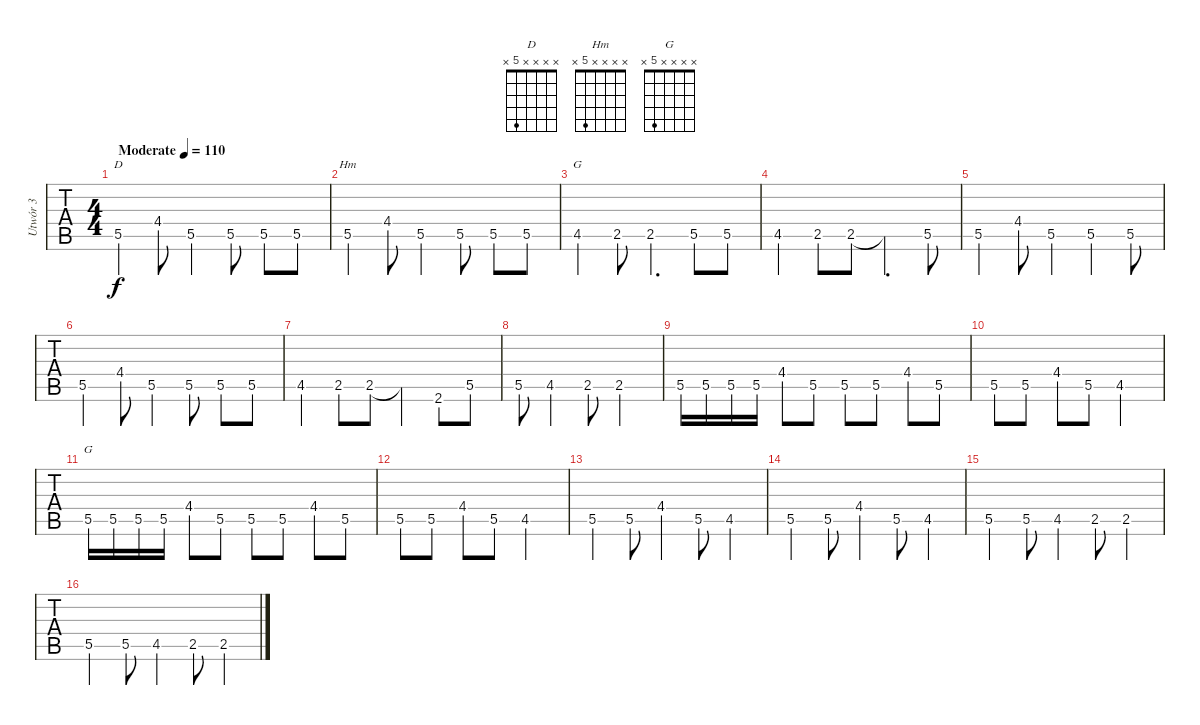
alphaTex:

\track ("Utwór 3" "Utwór 3") {instrument brightacousticpiano}
\staff {tabs}
\tuning (E4 B3 G3 D3 A2 E2) {hide}
\chord ("D" x x x x 5 x)
\chord ("Hm" x x x x 5 x)
\chord ("G" x x x x 4 x)
\chord ("G" x x x x 5 x)
\ts (4 4)
\tempo (110 "Moderate")
\clef g2
\ks d
5.5.4{ch "D" dy f instrument brightacousticpiano} 4.4.8 5.5.4 5.5.8 5.5.8 5.5.8 |
5.5.4{ch "Hm"} 4.4.8 5.5.4 5.5.8 5.5.8 5.5.8 |
4.5.4{ch "G"} 2.5.8 2.5.4{d} 5.5.8 5.5.8 |
4.5.4 2.5.8 2.5.8 2.5{t}.4{d} 5.5.8 |
5.5.4 4.4.8 5.5.4 5.5.4 5.5.8 |
5.5.4 4.4.8 5.5.4 5.5.8 5.5.8 5.5.8 |
4.5.4 2.5.8 2.5.8 2.5{t}.4 2.6.8 5.5.8 |
5.5.8 4.5.4 2.5.8 2.5.2 |
5.5.16 5.5.16 5.5.16 5.5.16 4.4.8 5.5.8 5.5.8 5.5.8 4.4.8 5.5.8 |
5.5.8 5.5.8 4.4.8 5.5.8 4.5.2 |
5.5.16{ch "G"} 5.5.16 5.5.16 5.5.16 4.4.8 5.5.8 5.5.8 5.5.8 4.4.8 5.5.8 |
5.5.8 5.5.8 4.4.8 5.5.8 4.5.2 |
5.5.4 5.5.8 4.4.4 5.5.8 4.5.4 |
5.5.4 5.5.8 4.4.4 5.5.8 4.5.4 |
5.5.4 5.5.8 4.5.4 2.5.8 2.5.4 |
5.5.4 5.5.8 4.5.4 2.5.8 2.5.4
